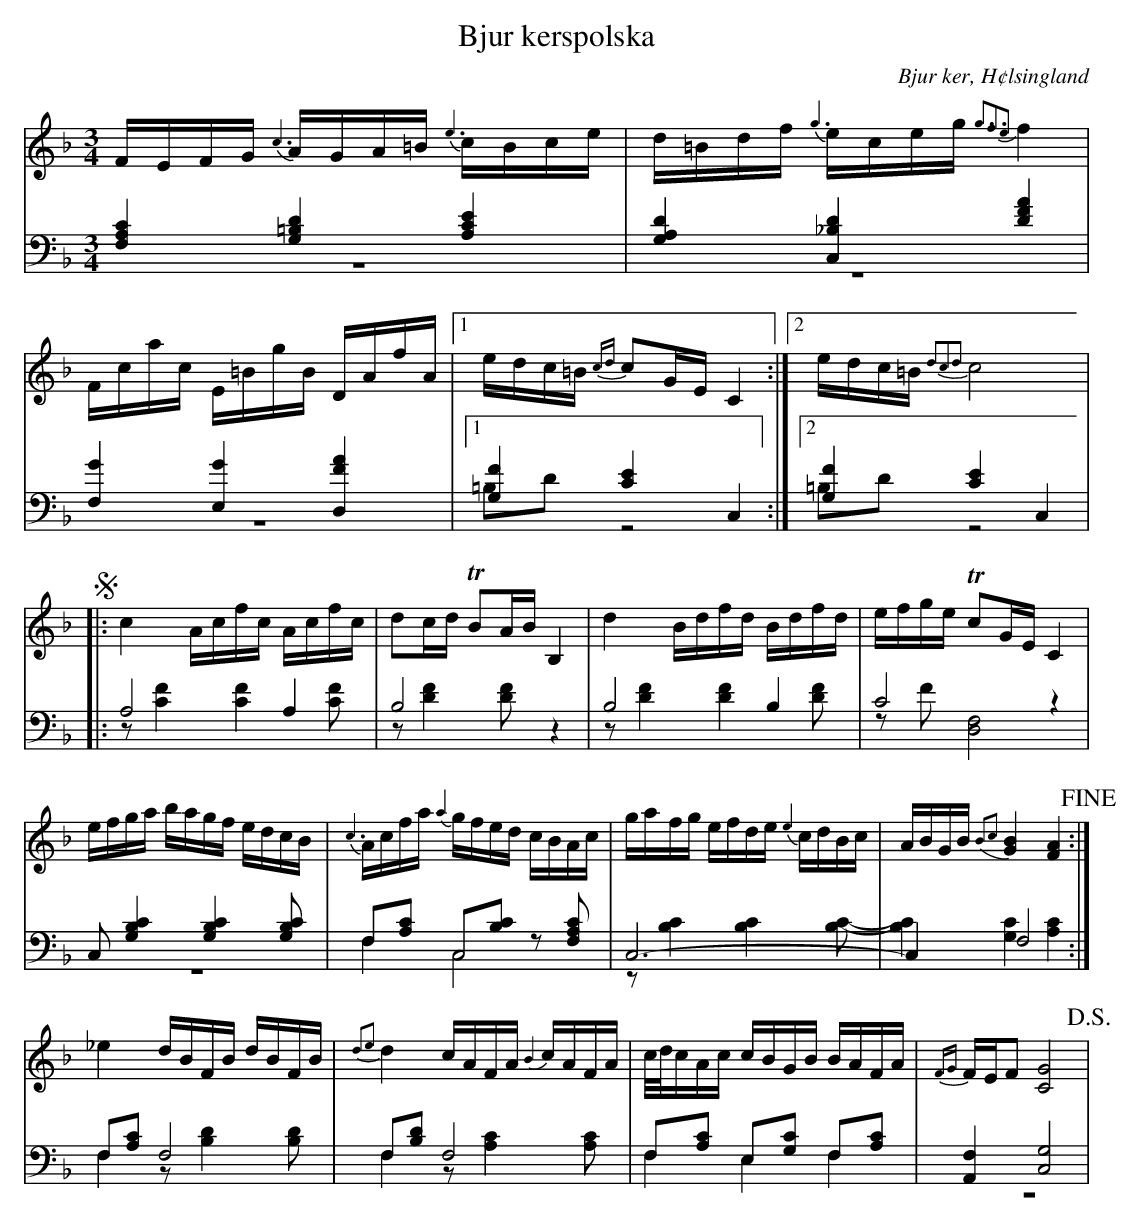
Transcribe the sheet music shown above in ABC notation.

X:1
T: Bjur kerspolska
O: Bjur ker, H¢lsingland
M: 3/4
L: 1/16
K: F
V:1
V:2
V:3 merge
V:1
FEFG {c3}AGA=B {e3}cBce|d=Bdf {g3}eceg {g3f3e2}f4|Fcac E=BgB DAfA|1 edc=B {cd}c2GE C4:|2 edc=B {d2c2d2}c8 |
!segno! |:c4 Acfc Acfc|d2cd TB2AB B,4|d4 Bdfd Bdfd|efge Tc2GE C4|
efga bagf edcB|{c3}Acfa {a2}gfed cBAc|gafg efde {e2}cdBc|ABGB {B2c2}[G4B4] [F4A4] !fine!:|
_e4 dBFB dBFB|{d2e2}d4 cAFA {B2}cAFA|c/d/cAc cBGB BAFA|{FG}FEF2 [C8G8] !D.S.!|
V:2 clef=bass
[F,4A,4C4] [G,4=B,4D4] [A,4C4E4]|[G,4A,4D4] [C,4_B,4D4] [D4F4A4]|[F,4G4] [E,4G4] [D,4F4A4]|1 [G,4F4] [C4E4] C,4:|2 [G,4F4] [C4E4] C,4 |
|:A,8 A,4|B,8 z4|B,8  B,4|C8 z4|
C,2 [G,4B,4C4] [G,4B,4C4] [G,2B,2C2]|F,2[A,2C2] C,2[B,2C2] z2 [F,2A,2C2]|C,12-|C,4 F,8:|
F,2[A,2C2] F,8|F,2[B,2D2] F,8|F,2[A,2C2] E,2[G,2C2] F,2[A,2C2]|[A,,4F,4] [C,8G,8] |
V:3 clef=bass
z12|z12|z12|1 =B,2D2 z8:|2 =B,2D2 z8|
|:z2 [C4F4] [C4F4] [C2F2]|z2 [D4F4] [D2F2] z4|z2 [D4F4] [D4F4] [D2F2]|z2 F2 [D,8F,8]|
z12|F,4 C,8|z2 [B,4C4] [B,4C4] [B,2C2]-|[B,4C4] [G,4C4] [A,4C4]:|
F,4 z2 [B,4D4] [B,2D2]|F,4 z2 [A,4C4] [A,2C2]|F,4 E,4 F,4|z12|
